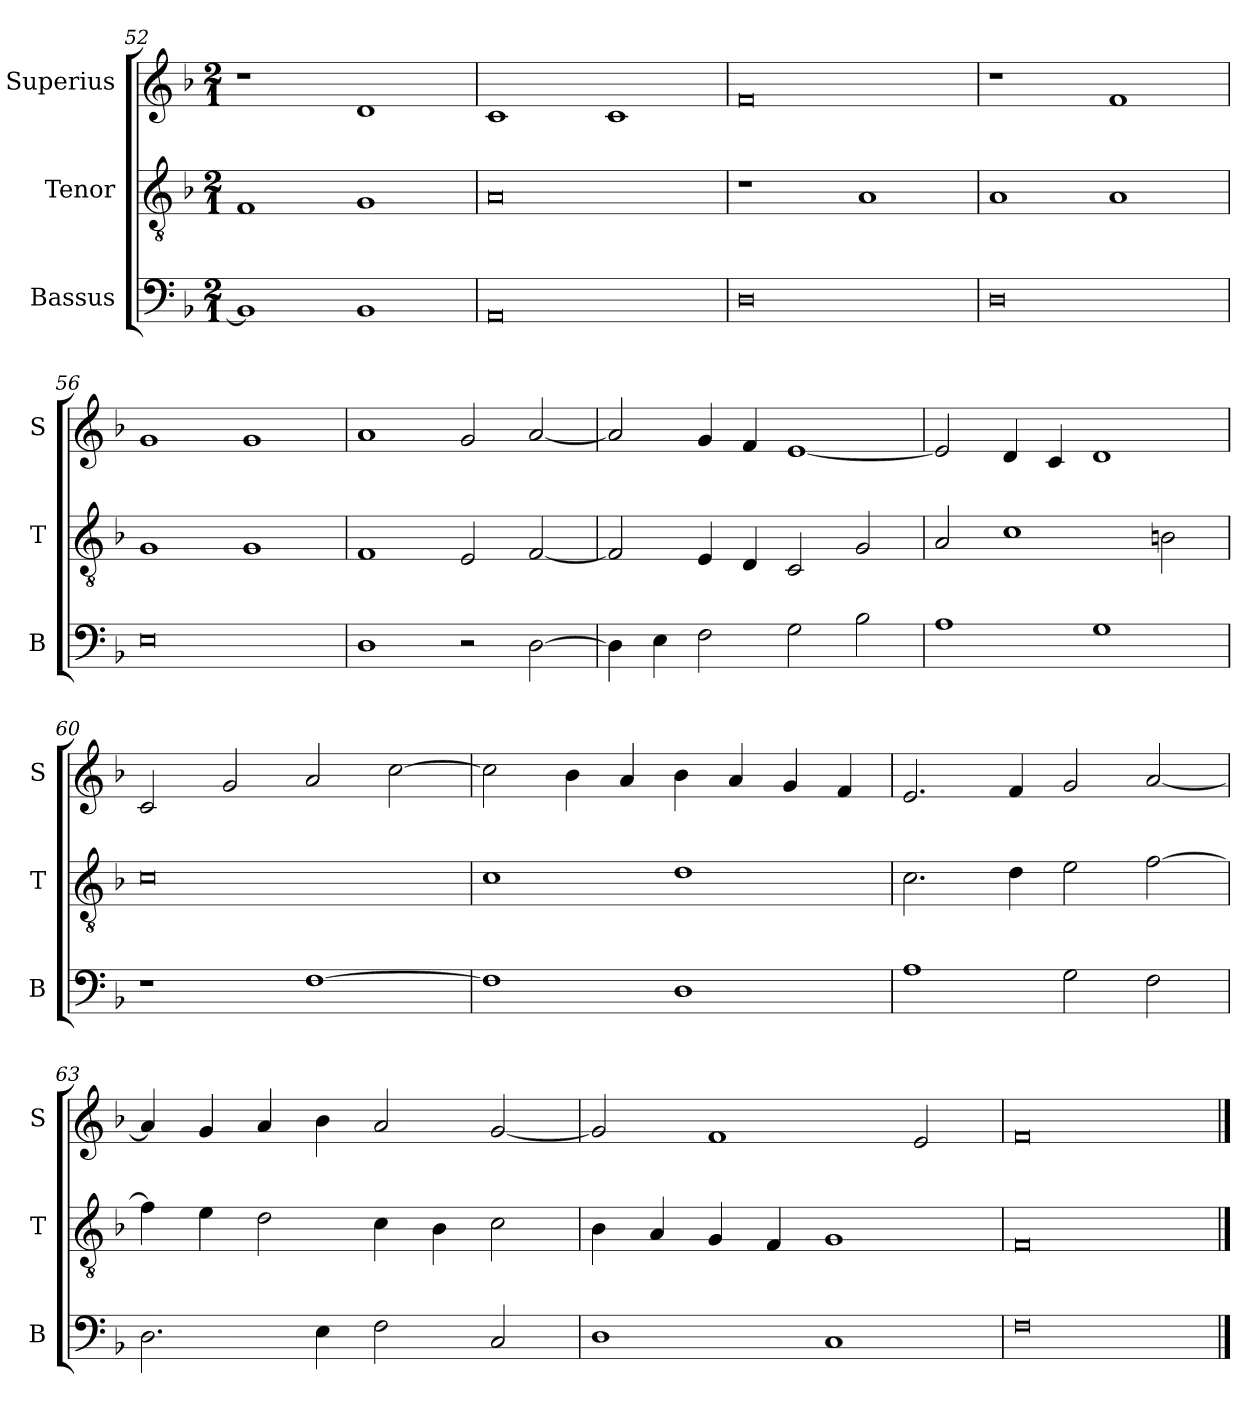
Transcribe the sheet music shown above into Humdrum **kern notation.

**kern	**kern	**kern
*part3	*part2	*part1
*staff3	*staff2	*staff1
*I"Bassus	*I"Tenor	*I"Superius
*I'B	*I'T	*I'S
*clefF4	*clefGv2	*clefG2
*k[b-]	*k[b-]	*k[b-]
*M2/1	*M2/1	*M2/1
=52	=52	=52
1BB-]	1F	1r
1BB-	1G	1d
=53	=53	=53
0AA	0A	1c
.	.	1c
=54	=54	=54
0D	1r	0f
.	1A	.
=55	=55	=55
0D	1A	1r
.	1A	1f
=56	=56	=56
0E	1G	1g
.	1G	1g
=57	=57	=57
1D	1F	1a
2r	2E	2g
[2D	[2F	[2a
=58	=58	=58
4D]	2F]	2a]
4E	.	.
2F	4E	4g
.	4D	4f
2G	2C	[1e
2B-	2G	.
=59	=59	=59
1A	2A	2e]
.	1c	4d
.	.	4c
1G	.	1d
.	2Bn	.
=60	=60	=60
1r	0c	2c
.	.	2g
[1F	.	2a
.	.	[2cc
=61	=61	=61
1F]	1c	2cc]
.	.	4b-
.	.	4a
1D	1d	4b-
.	.	4a
.	.	4g
.	.	4f
=62	=62	=62
1A	2.c	2.e
.	4d	4f
2G	2e	2g
2F	[2f	[2a
=63	=63	=63
2.D	4f]	4a]
.	4e	4g
.	2d	4a
4E	.	4b-
2F	4c	2a
.	4B-	.
2C	2c	[2g
=64	=64	=64
1D	4B-	2g]
.	4A	.
.	4G	1f
.	4F	.
1C	1G	.
.	.	2e
=65	=65	=65
0F	0F	0f
==	==	==
*-	*-	*-
